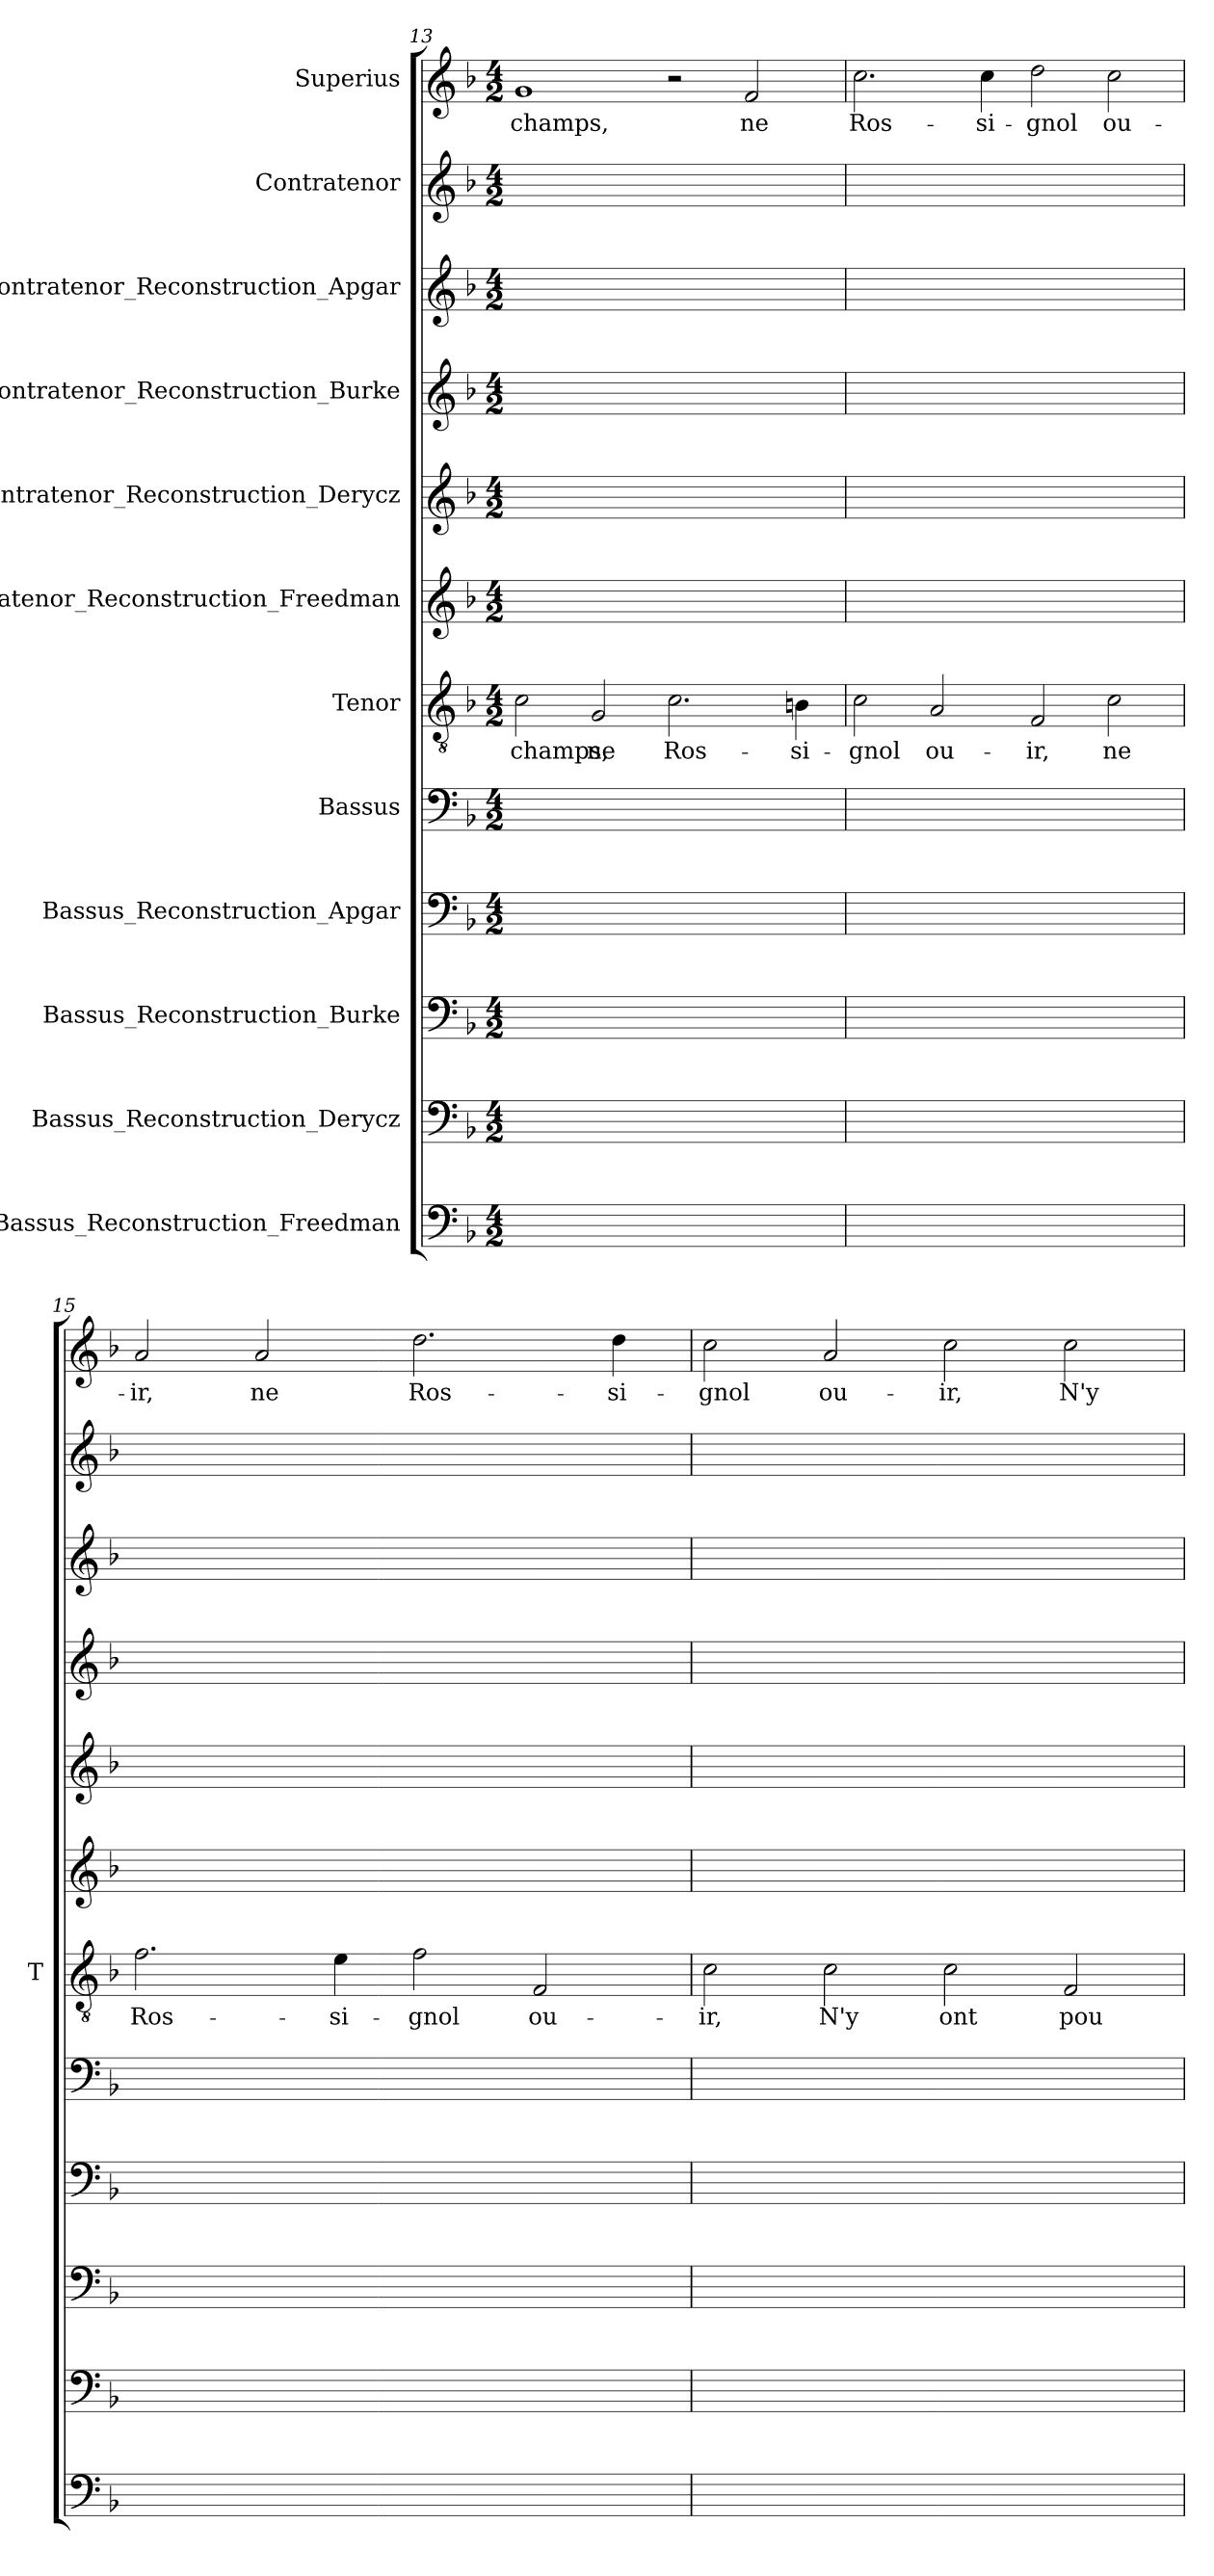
**kern	**kern	**kern	**kern	**kern	**kern	**text	**kern	**kern	**kern	**kern	**kern	**kern	**text
*part12	*part11	*part10	*part9	*part8	*part7	*part7	*part6	*part5	*part4	*part3	*part2	*part1	*part1
*staff12	*staff11	*staff10	*staff9	*staff8	*staff7	*staff7	*staff6	*staff5	*staff4	*staff3	*staff2	*staff1	*staff1
*I"Bassus_Reconstruction_Freedman	*I"Bassus_Reconstruction_Derycz	*I"Bassus_Reconstruction_Burke	*I"Bassus_Reconstruction_Apgar	*I"Bassus	*I"Tenor	*	*I"Contratenor_Reconstruction_Freedman	*I"Contratenor_Reconstruction_Derycz	*I"Contratenor_Reconstruction_Burke	*I"Contratenor_Reconstruction_Apgar	*I"Contratenor	*I"Superius	*
*	*	*	*	*	*I'T	*	*	*	*	*	*	*	*
*clefF4	*clefF4	*clefF4	*clefF4	*clefF4	*clefGv2	*	*clefG2	*clefG2	*clefG2	*clefG2	*clefG2	*clefG2	*
*k[b-]	*k[b-]	*k[b-]	*k[b-]	*k[b-]	*k[b-]	*	*k[b-]	*k[b-]	*k[b-]	*k[b-]	*k[b-]	*k[b-]	*
*M4/2	*M4/2	*M4/2	*M4/2	*M4/2	*M4/2	*	*M4/2	*M4/2	*M4/2	*M4/2	*M4/2	*M4/2	*
=13	=13	=13	=13	=13	=13	=13	=13	=13	=13	=13	=13	=13	=13
0ryy	0ryy	0ryy	0ryy	0ryy	2c	-champs,	0ryy	0ryy	0ryy	0ryy	0ryy	1g	-champs,
.	.	.	.	.	2G	-ne	.	.	.	.	.	.	.
.	.	.	.	.	2.c	Ros-	.	.	.	.	.	2r	.
.	.	.	.	.	.	.	.	.	.	.	.	2f	-ne
.	.	.	.	.	4Bn	si-	.	.	.	.	.	.	.
=14	=14	=14	=14	=14	=14	=14	=14	=14	=14	=14	=14	=14	=14
0ryy	0ryy	0ryy	0ryy	0ryy	2c	-gnol	0ryy	0ryy	0ryy	0ryy	0ryy	2.cc	Ros-
.	.	.	.	.	2A	ou-	.	.	.	.	.	.	.
.	.	.	.	.	.	.	.	.	.	.	.	4cc	si-
.	.	.	.	.	2F	-ir,	.	.	.	.	.	2dd	-gnol
.	.	.	.	.	2c	-ne	.	.	.	.	.	2cc	ou-
=15	=15	=15	=15	=15	=15	=15	=15	=15	=15	=15	=15	=15	=15
0ryy	0ryy	0ryy	0ryy	0ryy	2.f	Ros-	0ryy	0ryy	0ryy	0ryy	0ryy	2a	-ir,
.	.	.	.	.	.	.	.	.	.	.	.	2a	-ne
.	.	.	.	.	4e	si-	.	.	.	.	.	.	.
.	.	.	.	.	2f	-gnol	.	.	.	.	.	2.dd	Ros-
.	.	.	.	.	2F	ou-	.	.	.	.	.	.	.
.	.	.	.	.	.	.	.	.	.	.	.	4dd	si-
=16	=16	=16	=16	=16	=16	=16	=16	=16	=16	=16	=16	=16	=16
0ryy	0ryy	0ryy	0ryy	0ryy	2c	-ir,	0ryy	0ryy	0ryy	0ryy	0ryy	2cc	-gnol
.	.	.	.	.	2c	-N'y	.	.	.	.	.	2a	ou-
.	.	.	.	.	2c	-ont	.	.	.	.	.	2cc	-ir,
.	.	.	.	.	2F	pou-	.	.	.	.	.	2cc	-N'y
=	=	=	=	=	=	=	=	=	=	=	=	=	=
*-	*-	*-	*-	*-	*-	*-	*-	*-	*-	*-	*-	*-	*-
